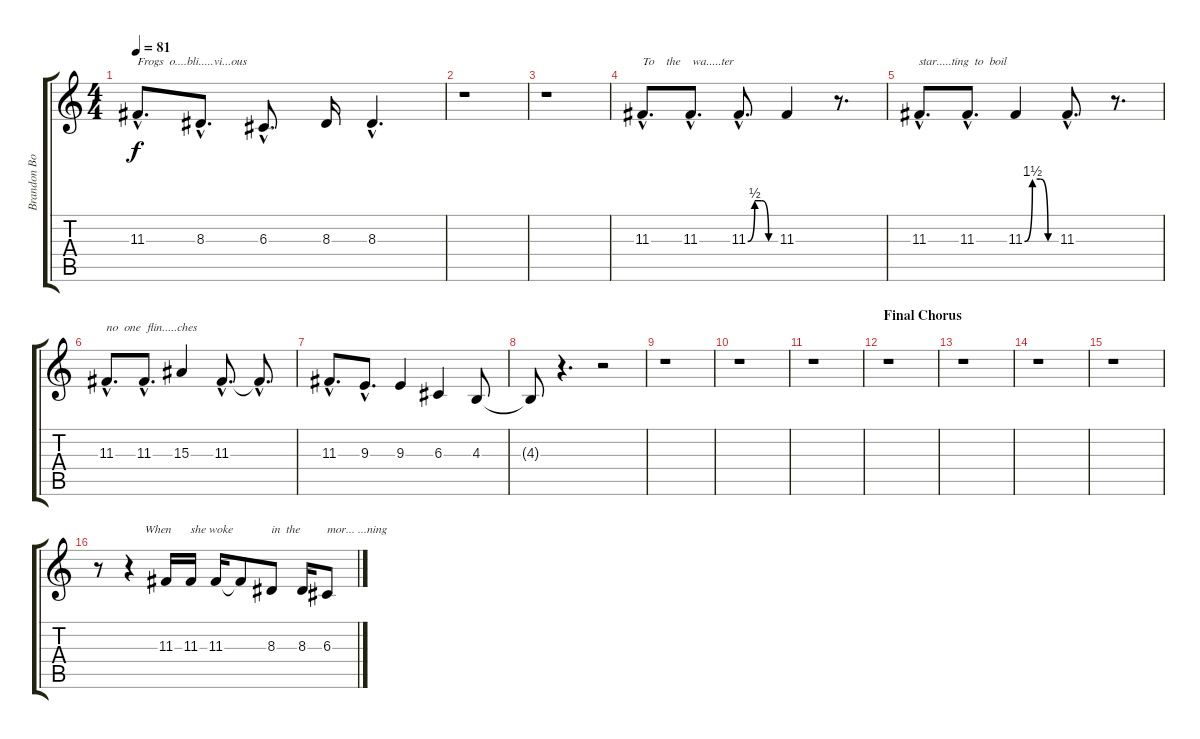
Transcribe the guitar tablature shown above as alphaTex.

\track ("Brandon Boyd [Voice]" "Brandon Bo") {instrument lead6voice}
\staff {score tabs}
\tuning (E4 B3 G3 D3 A2 E2) {hide}
\ts (4 4)
\tempo 81
\clef g2
\ks c
11.3{hac}.8{d txt "Frogs  o....bli.....vi...ous" dy f} 8.3{hac}.8{d} 6.3{hac}.8{d} 8.3.16 8.3{hac}.4{d} |
r.1 |
r.1 |
11.3{hac}.8{d txt "To    the    wa.....ter"} 11.3{hac}.8{d} 11.3{be (custom 0 0 15 2 30 2 45 0 60 0) hac}.8{d} 11.3.4 r.8{d} |
11.3{hac}.8{d txt "star.....ting  to  boil"} 11.3{hac}.8{d} 11.3{be (custom 0 0 15 6 30 6 45 0 60 0)}.4 11.3{hac}.8{d} r.8{d} |
11.3{hac}.8{d txt "no  one  flin.....ches"} 11.3{hac}.8{d} 15.3.4 11.3{hac}.8{d} 11.3{hac t}.8{d} |
11.3{hac}.8{d} 9.3{hac}.8{d} 9.3.4 6.3.4 4.3.8 |
4.3{t}.8 r.4{d} r.2 |
r.1 |
r.1 |
r.1 |
\section ("" "Final Chorus")
r.1 |
r.1 |
r.1 |
r.1 |
r.8 r.4{txt "     When" volume 16} 11.3.16 11.3.16{txt "she woke"} 11.3.16 11.3{t}.8 8.3.8{txt "in  the"} 8.3.16 6.3.8{txt "mor... ...ning"}
